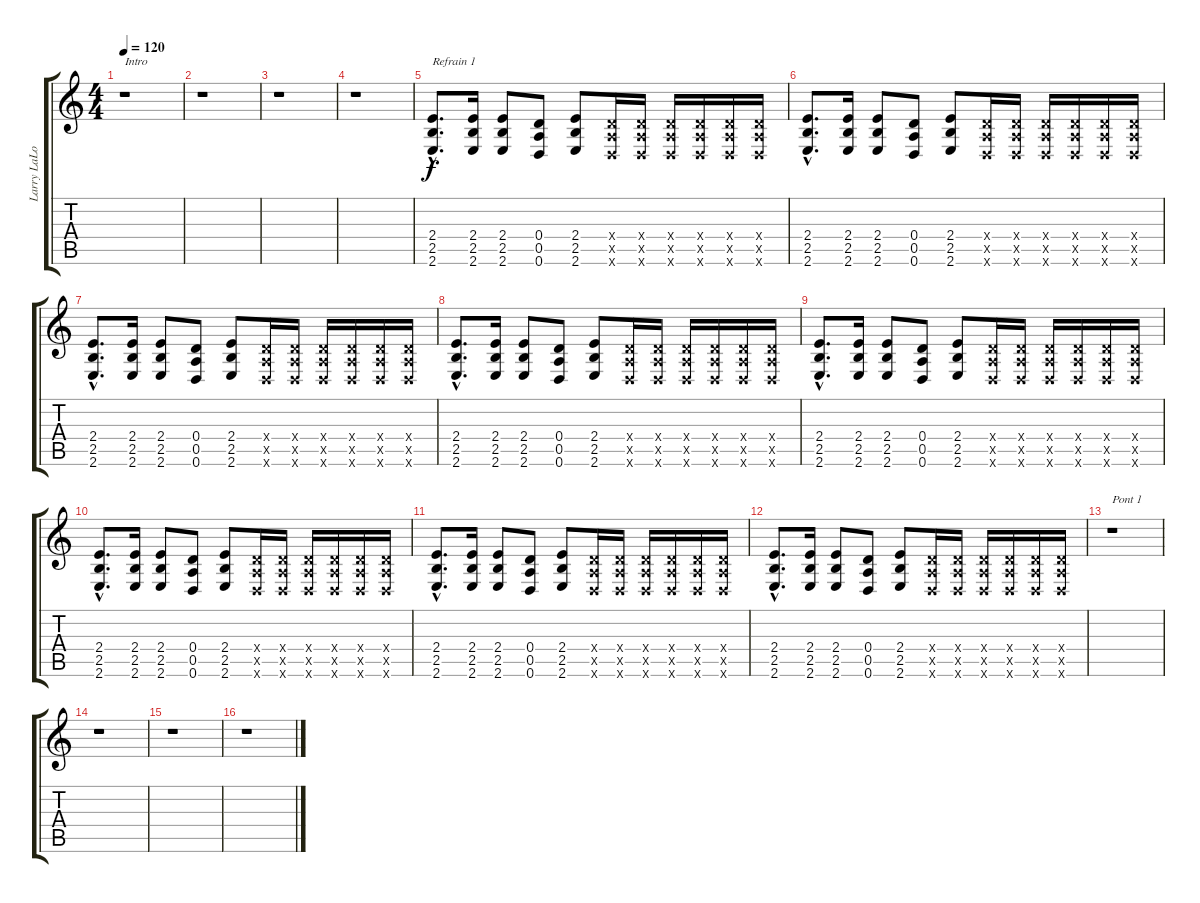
\track ("Larry LaLonde" "Larry LaLo") {instrument overdrivenguitar}
\staff {score tabs}
\tuning (E4 B3 G3 D3 A2 D2) {hide}
\ts (4 4)
\tempo 120
\clef g2
\ks c
r.1{txt "Intro" dy f instrument overdrivenguitar} |
r.1 |
r.1 |
r.1 |
(2.4{hac} 2.5{hac} 2.6{hac}).8{d txt "Refrain 1"} (2.4 2.5 2.6).16 (2.4 2.5 2.6).8 (0.4 0.5 0.6).8 (2.4 2.5 2.6).8 (0.4{x} 0.5{x} 0.6{x}).16 (0.4{x} 0.5{x} 0.6{x}).16 (0.4{x} 0.5{x} 0.6{x}).16 (0.4{x} 0.5{x} 0.6{x}).16 (0.4{x} 0.5{x} 0.6{x}).16 (0.4{x} 0.5{x} 0.6{x}).16 |
(2.4{hac} 2.5{hac} 2.6{hac}).8{d} (2.4 2.5 2.6).16 (2.4 2.5 2.6).8 (0.4 0.5 0.6).8 (2.4 2.5 2.6).8 (0.4{x} 0.5{x} 0.6{x}).16 (0.4{x} 0.5{x} 0.6{x}).16 (0.4{x} 0.5{x} 0.6{x}).16 (0.4{x} 0.5{x} 0.6{x}).16 (0.4{x} 0.5{x} 0.6{x}).16 (0.4{x} 0.5{x} 0.6{x}).16 |
(2.4{hac} 2.5{hac} 2.6{hac}).8{d} (2.4 2.5 2.6).16 (2.4 2.5 2.6).8 (0.4 0.5 0.6).8 (2.4 2.5 2.6).8 (0.4{x} 0.5{x} 0.6{x}).16 (0.4{x} 0.5{x} 0.6{x}).16 (0.4{x} 0.5{x} 0.6{x}).16 (0.4{x} 0.5{x} 0.6{x}).16 (0.4{x} 0.5{x} 0.6{x}).16 (0.4{x} 0.5{x} 0.6{x}).16 |
(2.4{hac} 2.5{hac} 2.6{hac}).8{d} (2.4 2.5 2.6).16 (2.4 2.5 2.6).8 (0.4 0.5 0.6).8 (2.4 2.5 2.6).8 (0.4{x} 0.5{x} 0.6{x}).16 (0.4{x} 0.5{x} 0.6{x}).16 (0.4{x} 0.5{x} 0.6{x}).16 (0.4{x} 0.5{x} 0.6{x}).16 (0.4{x} 0.5{x} 0.6{x}).16 (0.4{x} 0.5{x} 0.6{x}).16 |
(2.4{hac} 2.5{hac} 2.6{hac}).8{d} (2.4 2.5 2.6).16 (2.4 2.5 2.6).8 (0.4 0.5 0.6).8 (2.4 2.5 2.6).8 (0.4{x} 0.5{x} 0.6{x}).16 (0.4{x} 0.5{x} 0.6{x}).16 (0.4{x} 0.5{x} 0.6{x}).16 (0.4{x} 0.5{x} 0.6{x}).16 (0.4{x} 0.5{x} 0.6{x}).16 (0.4{x} 0.5{x} 0.6{x}).16 |
(2.4{hac} 2.5{hac} 2.6{hac}).8{d} (2.4 2.5 2.6).16 (2.4 2.5 2.6).8 (0.4 0.5 0.6).8 (2.4 2.5 2.6).8 (0.4{x} 0.5{x} 0.6{x}).16 (0.4{x} 0.5{x} 0.6{x}).16 (0.4{x} 0.5{x} 0.6{x}).16 (0.4{x} 0.5{x} 0.6{x}).16 (0.4{x} 0.5{x} 0.6{x}).16 (0.4{x} 0.5{x} 0.6{x}).16 |
(2.4{hac} 2.5{hac} 2.6{hac}).8{d} (2.4 2.5 2.6).16 (2.4 2.5 2.6).8 (0.4 0.5 0.6).8 (2.4 2.5 2.6).8 (0.4{x} 0.5{x} 0.6{x}).16 (0.4{x} 0.5{x} 0.6{x}).16 (0.4{x} 0.5{x} 0.6{x}).16 (0.4{x} 0.5{x} 0.6{x}).16 (0.4{x} 0.5{x} 0.6{x}).16 (0.4{x} 0.5{x} 0.6{x}).16 |
(2.4{hac} 2.5{hac} 2.6{hac}).8{d} (2.4 2.5 2.6).16 (2.4 2.5 2.6).8 (0.4 0.5 0.6).8 (2.4 2.5 2.6).8 (0.4{x} 0.5{x} 0.6{x}).16 (0.4{x} 0.5{x} 0.6{x}).16 (0.4{x} 0.5{x} 0.6{x}).16 (0.4{x} 0.5{x} 0.6{x}).16 (0.4{x} 0.5{x} 0.6{x}).16 (0.4{x} 0.5{x} 0.6{x}).16 |
r.1{txt "Pont 1"} |
r.1 |
r.1 |
r.1
